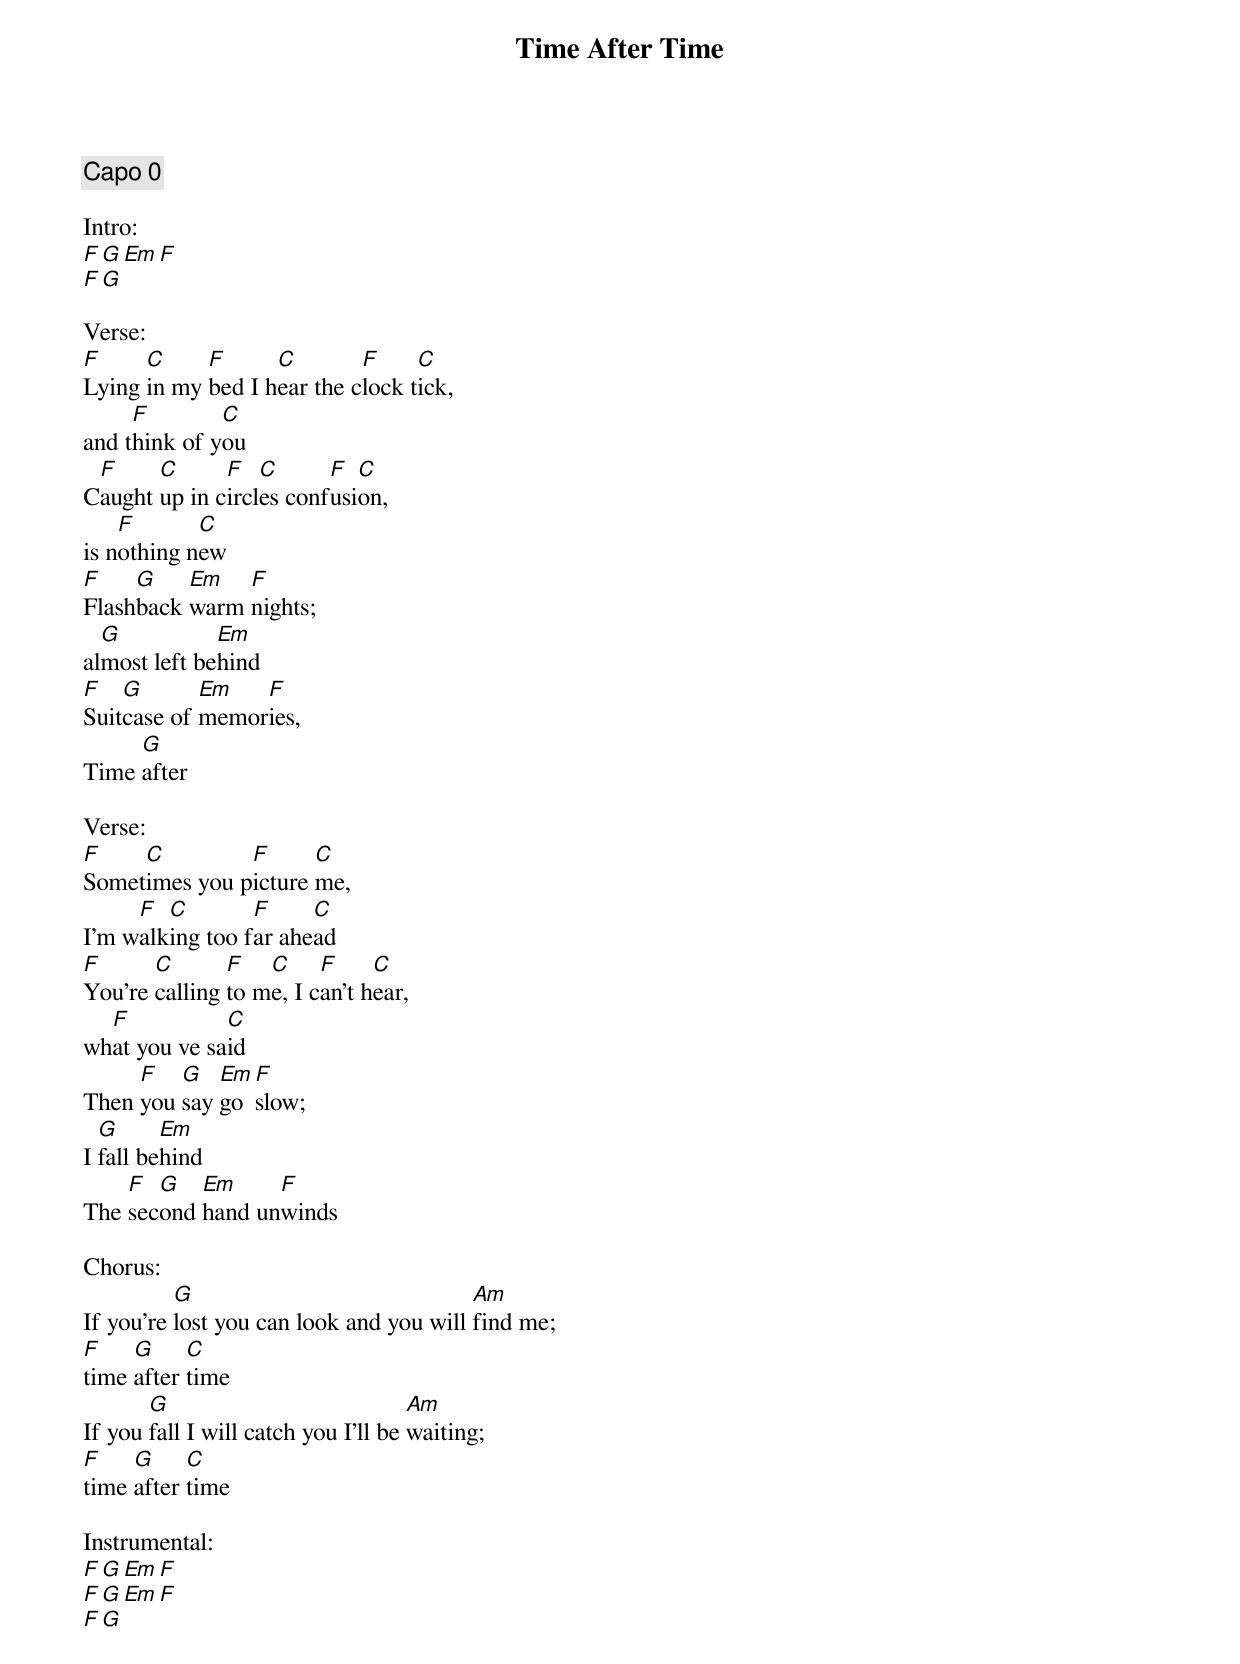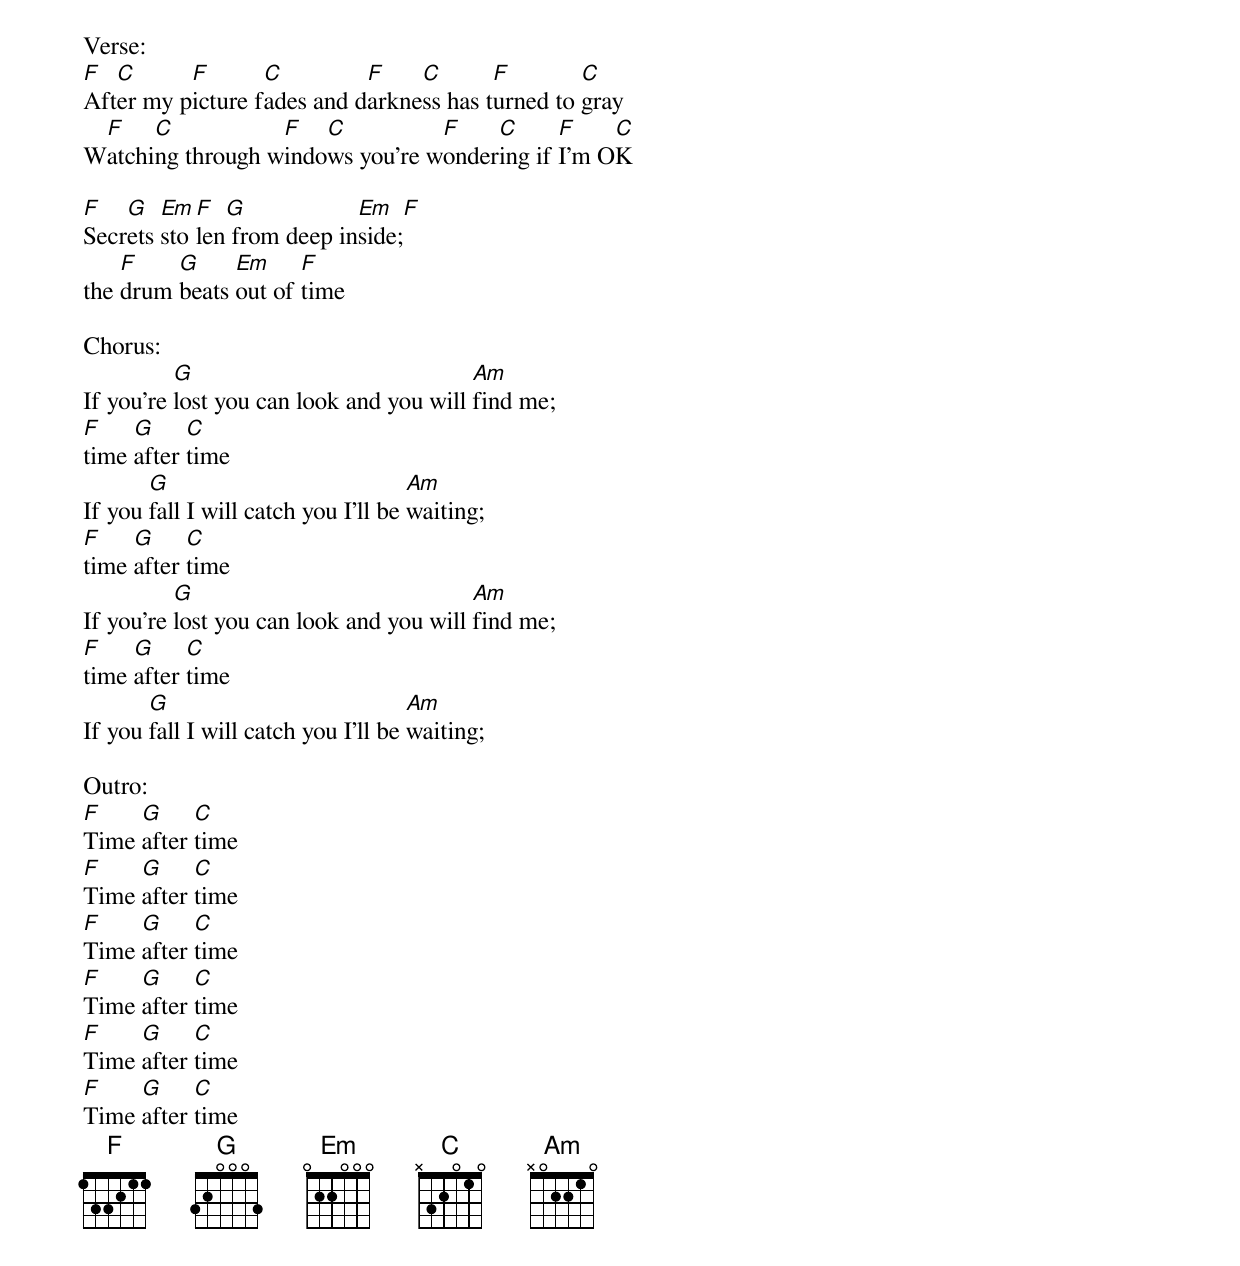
{title:Time After Time}
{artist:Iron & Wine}
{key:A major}
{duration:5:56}
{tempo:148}
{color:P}

{comment: Capo 0}

Intro:
[F][G][Em][F]
[F][G]

Verse:
[F]Lying [C]in my [F]bed I h[C]ear the c[F]lock t[C]ick,
and t[F]hink of y[C]ou
C[F]aught [C]up in c[F]ircl[C]es conf[F]usi[C]on,
is n[F]othing n[C]ew
[F]Flash[G]back [Em]warm [F]nights;
al[G]most left be[Em]hind
[F]Suit[G]case of [Em]memor[F]ies,
Time [G]after

Verse:
[F]Somet[C]imes you p[F]icture [C]me,
I'm w[F]alk[C]ing too f[F]ar ahe[C]ad
[F]You're [C]calling [F]to m[C]e, I c[F]an't h[C]ear,
wh[F]at you ve sa[C]id
Then [F]you [G]say [Em]go [F]slow;
I [G]fall be[Em]hind
The [F]sec[G]ond [Em]hand un[F]winds

Chorus:
If you're [G]lost you can look and you will [Am]find me;
[F]time [G]after [C]time
If you [G]fall I will catch you I'll be [Am]waiting;
[F]time [G]after [C]time

Instrumental:
[F][G][Em][F]
[F][G][Em][F]
[F][G]

Verse:
[F]Aft[C]er my p[F]icture f[C]ades and d[F]arkne[C]ss has t[F]urned to [C]gray
W[F]atchi[C]ng through w[F]indo[C]ws you're w[F]onder[C]ing if [F]I'm O[C]K

[F]Secr[G]ets [Em]sto[F]len[G] from deep in[Em]side;[F]
the [F]drum [G]beats [Em]out of [F]time

Chorus:
If you're [G]lost you can look and you will [Am]find me;
[F]time [G]after [C]time
If you [G]fall I will catch you I'll be [Am]waiting;
[F]time [G]after [C]time
If you're [G]lost you can look and you will [Am]find me;
[F]time [G]after [C]time
If you [G]fall I will catch you I'll be [Am]waiting;

Outro:
[F]Time [G]after [C]time
[F]Time [G]after [C]time
[F]Time [G]after [C]time
[F]Time [G]after [C]time
[F]Time [G]after [C]time
[F]Time [G]after [C]time
